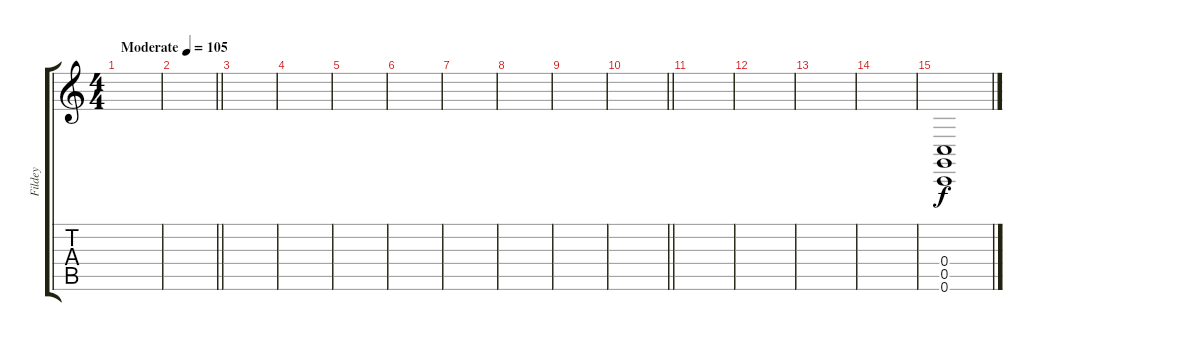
\track ("Fildey" "Fildey") {instrument electricgrandpiano}
\staff {score tabs}
\tuning (D4 A3 F3 C3 G2 C2) {hide}
\ts (4 4)
\tempo (105 "Moderate")
\clef g2
\ks c
|
\barLineRight lightlight
|
\section ("" "")
|
|
|
|
|
|
|
\barLineRight lightlight
|
\section ("" "")
|
|
|
|
(0.4 0.5 0.6).1{instrument taikodrum}
